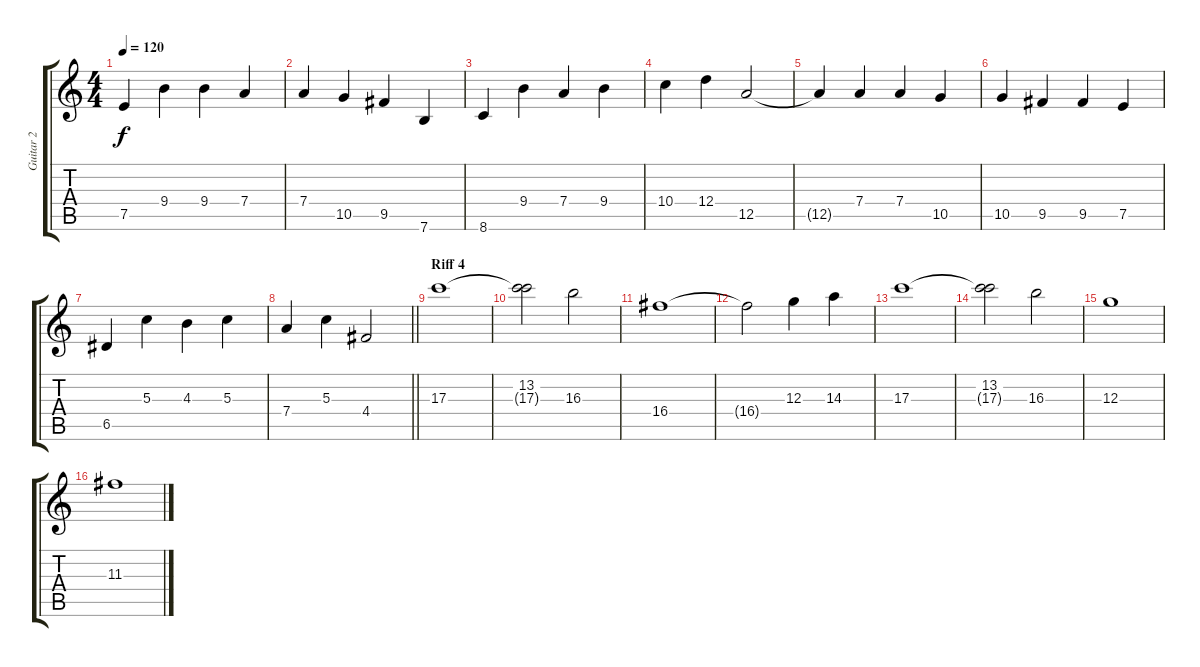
\track ("Guitar 2" "Guitar 2") {instrument overdrivenguitar}
\staff {score tabs}
\tuning (E4 B3 G3 D3 A2 E2) {hide}
\ts (4 4)
\tempo 120
\clef g2
\ks c
7.5.4{dy f} 9.4.4 9.4.4 7.4.4 |
7.4.4 10.5.4 9.5.4 7.6.4 |
8.6.4 9.4.4 7.4.4 9.4.4 |
10.4.4 12.4.4 12.5.2 |
12.5{t}.4 7.4.4 7.4.4 10.5.4 |
10.5.4 9.5.4 9.5.4 7.5.4 |
6.5.4 5.3.4 4.3.4 5.3.4 |
\barLineRight lightlight
7.4.4 5.3.4 4.4.2 |
\section ("" "Riff 4")
17.3.1{volume 12 balance 8} |
(13.2 17.3{t}).2 16.3.2 |
16.4.1 |
16.4{t}.2 12.3.4 14.3.4 |
17.3.1 |
(13.2 17.3{t}).2 16.3.2 |
12.3.1 |
11.3.1
